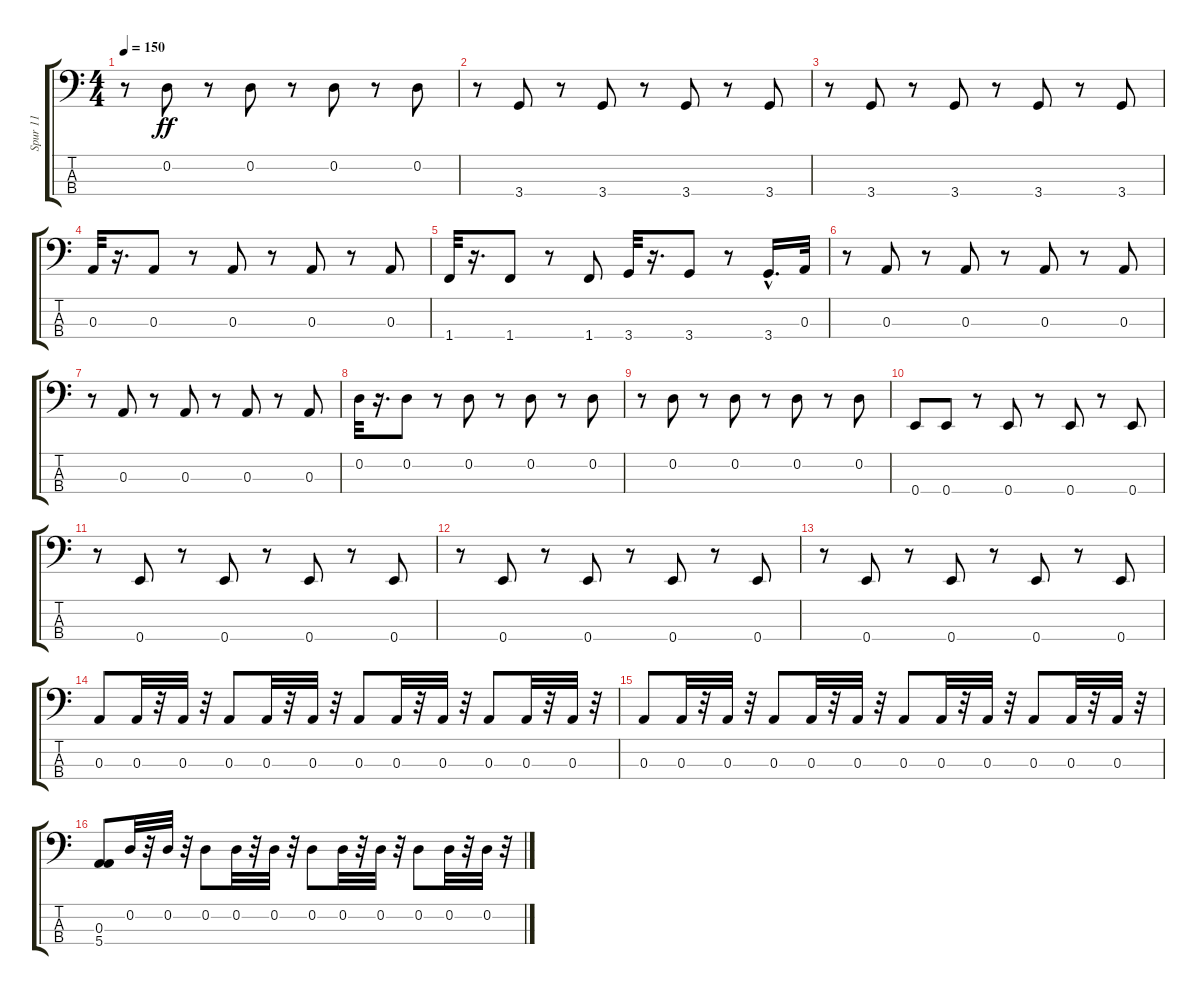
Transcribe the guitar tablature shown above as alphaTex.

\track ("Spur 11" "Spur 11") {instrument synthbass1}
\staff {score tabs}
\tuning (G2 D2 A1 E1) {hide}
\ts (4 4)
\tempo 150
\clef f4
\ks c
r.8{dy ff} 0.2.8 r.8 0.2.8 r.8 0.2.8 r.8 0.2.8 |
r.8 3.4.8 r.8 3.4.8 r.8 3.4.8 r.8 3.4.8 |
r.8 3.4.8 r.8 3.4.8 r.8 3.4.8 r.8 3.4.8 |
0.3.32 r.16{d} 0.3.8 r.8 0.3.8 r.8 0.3.8 r.8 0.3.8 |
1.4.32 r.16{d} 1.4.8 r.8 1.4.8 3.4.32 r.16{d} 3.4.8 r.8 3.4{hac}.16{d} 0.3.32 |
r.8 0.3.8 r.8 0.3.8 r.8 0.3.8 r.8 0.3.8 |
r.8 0.3.8 r.8 0.3.8 r.8 0.3.8 r.8 0.3.8 |
0.2.32 r.16{d} 0.2.8 r.8 0.2.8 r.8 0.2.8 r.8 0.2.8 |
r.8 0.2.8 r.8 0.2.8 r.8 0.2.8 r.8 0.2.8 |
0.4.8 0.4.8 r.8 0.4.8 r.8 0.4.8 r.8 0.4.8 |
r.8 0.4.8 r.8 0.4.8 r.8 0.4.8 r.8 0.4.8 |
r.8 0.4.8 r.8 0.4.8 r.8 0.4.8 r.8 0.4.8 |
r.8 0.4.8 r.8 0.4.8 r.8 0.4.8 r.8 0.4.8 |
0.3.8 0.3.32 r.32 0.3.32 r.32 0.3.8 0.3.32 r.32 0.3.32 r.32 0.3.8 0.3.32 r.32 0.3.32 r.32 0.3.8 0.3.32 r.32 0.3.32 r.32 |
0.3.8 0.3.32 r.32 0.3.32 r.32 0.3.8 0.3.32 r.32 0.3.32 r.32 0.3.8 0.3.32 r.32 0.3.32 r.32 0.3.8 0.3.32 r.32 0.3.32 r.32 |
(0.3 5.4).8 0.2.32 r.32 0.2.32 r.32 0.2.8 0.2.32 r.32 0.2.32 r.32 0.2.8 0.2.32 r.32 0.2.32 r.32 0.2.8 0.2.32 r.32 0.2.32 r.32
